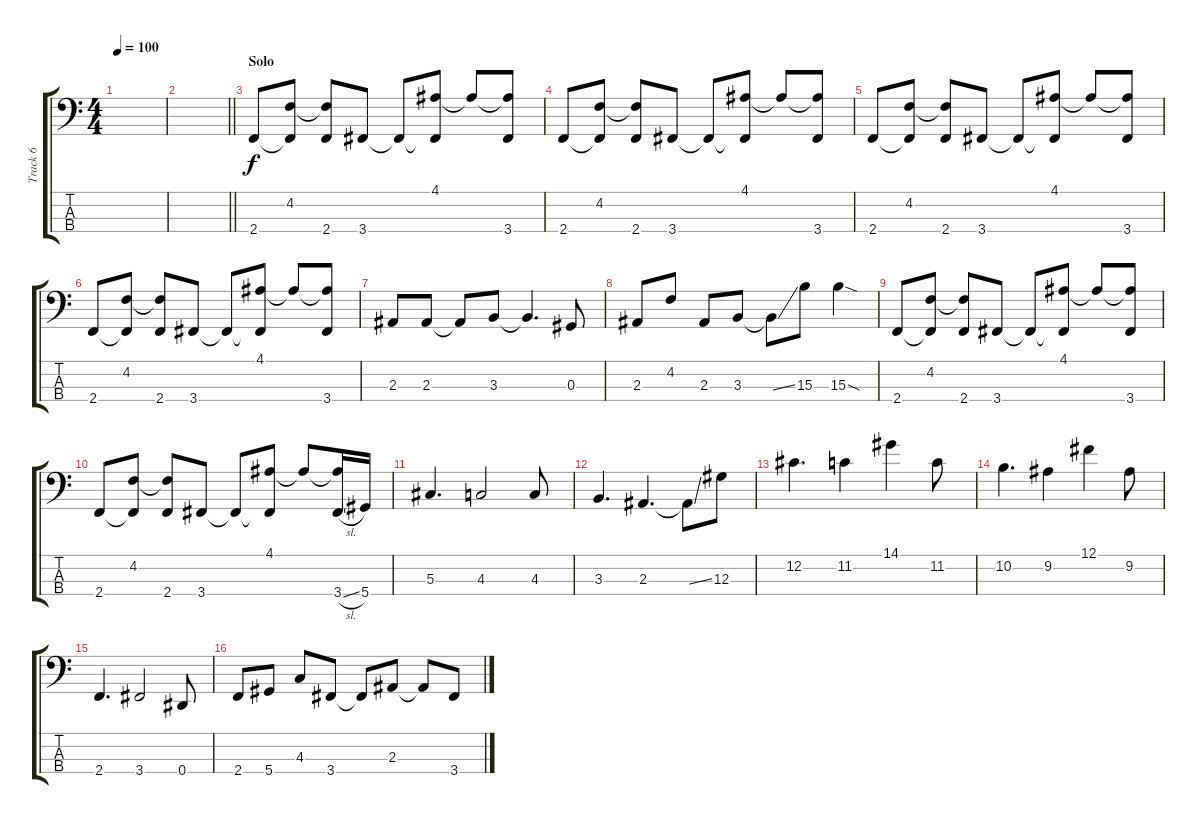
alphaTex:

\track ("Track 6" "Track 6") {instrument electricbasspick}
\staff {score tabs}
\tuning (Gb2 Db2 Ab1 Eb1) {hide}
\ts (4 4)
\tempo 100
\clef f4
\ks c
|
\barLineRight lightlight
|
\section ("" "Solo")
2.4.8 (4.2 2.4{t}).8 (4.2{t} 2.4).8 3.4.8 3.4{t}.8 (4.1 3.4{t}).8 4.1{t}.8 (4.1{t} 3.4).8 |
2.4.8 (4.2 2.4{t}).8 (4.2{t} 2.4).8 3.4.8 3.4{t}.8 (4.1 3.4{t}).8 4.1{t}.8 (4.1{t} 3.4).8 |
2.4.8 (4.2 2.4{t}).8 (4.2{t} 2.4).8 3.4.8 3.4{t}.8 (4.1 3.4{t}).8 4.1{t}.8 (4.1{t} 3.4).8 |
2.4.8 (4.2 2.4{t}).8 (4.2{t} 2.4).8 3.4.8 3.4{t}.8 (4.1 3.4{t}).8 4.1{t}.8 (4.1{t} 3.4).8 |
2.3.8 2.3.8 2.3{t}.8 3.3.8 3.3{t}.4{d} 0.3.8 |
2.3.8 4.2.8 2.3.8 3.3.8 3.3{ss t}.8 15.3.8 15.3{sod}.4 |
2.4.8 (4.2 2.4{t}).8 (4.2{t} 2.4).8 3.4.8 3.4{t}.8 (4.1 3.4{t}).8 4.1{t}.8 (4.1{t} 3.4).8 |
2.4.8 (4.2 2.4{t}).8 (4.2{t} 2.4).8 3.4.8 3.4{t}.8 (4.1 3.4{t}).8 4.1{t}.8 (4.1{t} 3.4{sl}).16 5.4.16 |
5.3.4{d} 4.3.2 4.3.8 |
3.3.4{d} 2.3.4{d} 2.3{ss t}.8 12.3.8 |
12.2.4{d} 11.2.4 14.1.4 11.2.8 |
10.2.4{d} 9.2.4 12.1.4 9.2.8 |
2.4.4{d} 3.4.2 0.4.8 |
2.4.8 5.4.8 4.3.8 3.4.8 3.4{t}.8 2.3.8 2.3{t}.8 3.4.8
